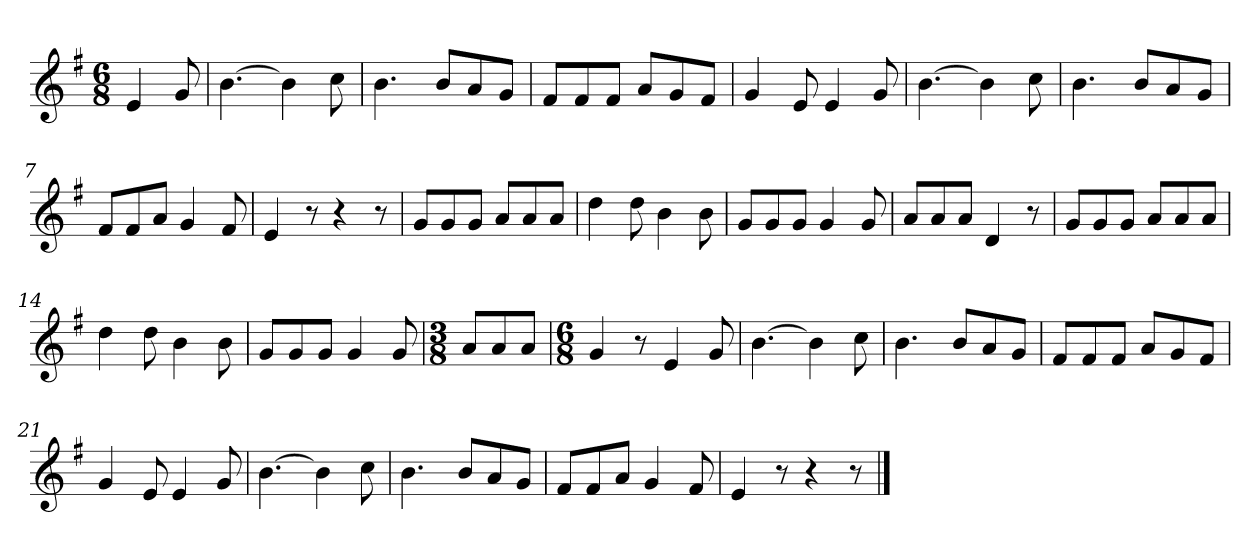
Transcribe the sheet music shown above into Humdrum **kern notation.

**kern
*part1
*staff1
*k[f#]
*M6/8
*MM120
=
4e
8g
=1
[4.b
4b]
8cc
=2
4.b
8bL
8a
8gJ
=3
8f#L
8f#
8f#J
8aL
8g
8f#J
=4
4g
8e
4e
8g
=5
[4.b
4b]
8cc
=6
4.b
8bL
8a
8gJ
=7
8f#L
8f#
8aJ
4g
8f#
=8
4e
8r
4r
8r
=9
8gL
8g
8gJ
8aL
8a
8aJ
=10
4dd
8dd
4b
8b
=11
8gL
8g
8gJ
4g
8g
=12
8aL
8a
8aJ
4d
8r
=13
8gL
8g
8gJ
8aL
8a
8aJ
=14
4dd
8dd
4b
8b
=15
8gL
8g
8gJ
4g
8g
=16
*M3/8
8aL
8a
8aJ
=17
*M6/8
4g
8r
4e
8g
=18
[4.b
4b]
8cc
=19
4.b
8bL
8a
8gJ
=20
8f#L
8f#
8f#J
8aL
8g
8f#J
=21
4g
8e
4e
8g
=22
[4.b
4b]
8cc
=23
4.b
8bL
8a
8gJ
=24
8f#L
8f#
8aJ
4g
8f#
=25
4e
8r
4r
8r
==
*-
